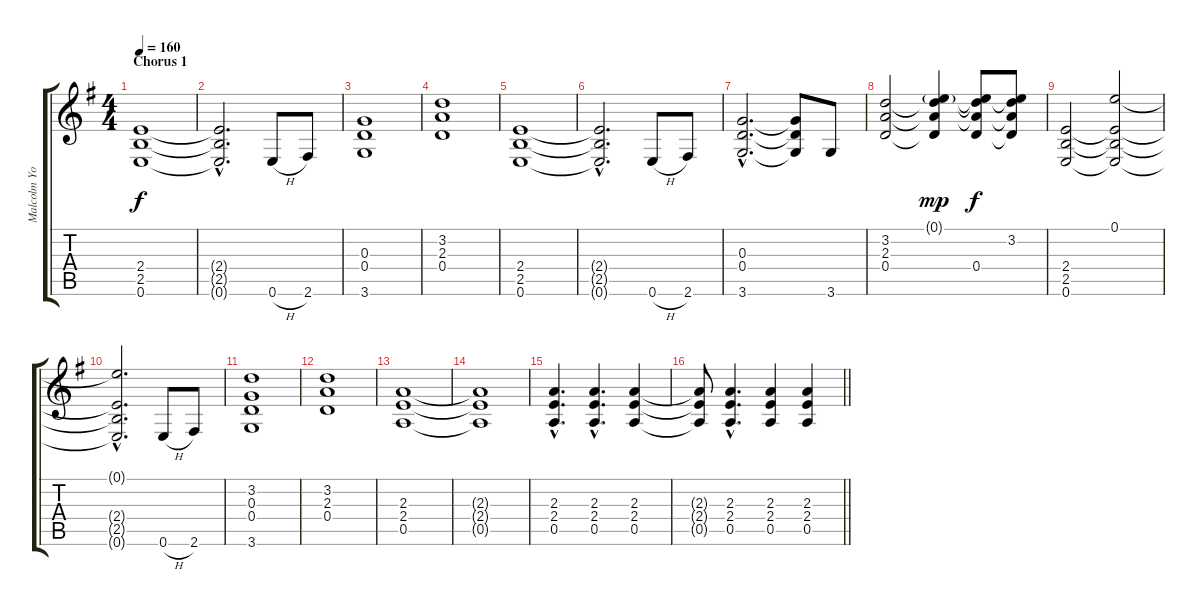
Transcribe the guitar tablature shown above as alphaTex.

\track ("Malcolm Young" "Malcolm Yo") {instrument overdrivenguitar}
\staff {score tabs}
\tuning (E4 B3 G3 D3 A2 E2) {hide}
\ts (4 4)
\section ("" "Chorus 1")
\tempo 160
\clef g2
\ks g
(2.4 2.5 0.6).1{dy f} |
(2.4{hac t} 2.5{hac t} 0.6{hac t}).2{d} 0.6{h}.8 2.6.8 |
(0.3 0.4 3.6).1 |
(3.2 2.3 0.4).1 |
(2.4 2.5 0.6).1 |
(2.4{hac t} 2.5{hac t} 0.6{hac t}).2{d} 0.6{h}.8 2.6.8 |
(0.3{hac} 0.4{hac} 3.6{hac}).2{d} (0.3{t} 0.4{t} 3.6{t}).8 3.6.8 |
(3.2 2.3 0.4).2 (0.1{g} 3.2{t} 2.3{t} 0.4{t}).4{dy mp} (0.1{t} 3.2{t} 2.3{t} 0.4).8{dy f} (0.1{t} 3.2 2.3{t} 0.4{t}).8 |
(2.4 2.5 0.6).2 (0.1 2.4{t} 2.5{t} 0.6{t}).2 |
(0.1{hac t} 2.4{hac t} 2.5{hac t} 0.6{hac t}).2{d} 0.6{h}.8 2.6.8 |
(3.2 0.3 0.4 3.6).1 |
(3.2 2.3 0.4).1 |
(2.3 2.4 0.5).1 |
(2.3{t} 2.4{t} 0.5{t}).1 |
(2.3{hac} 2.4{hac} 0.5{hac}).4{d} (2.3{hac} 2.4{hac} 0.5{hac}).4{d} (2.3 2.4 0.5).4 |
\barLineRight lightlight
(2.3{t} 2.4{t} 0.5{t}).8 (2.3{hac} 2.4{hac} 0.5{hac}).4{d} (2.3 2.4 0.5).4 (2.3 2.4 0.5).4
